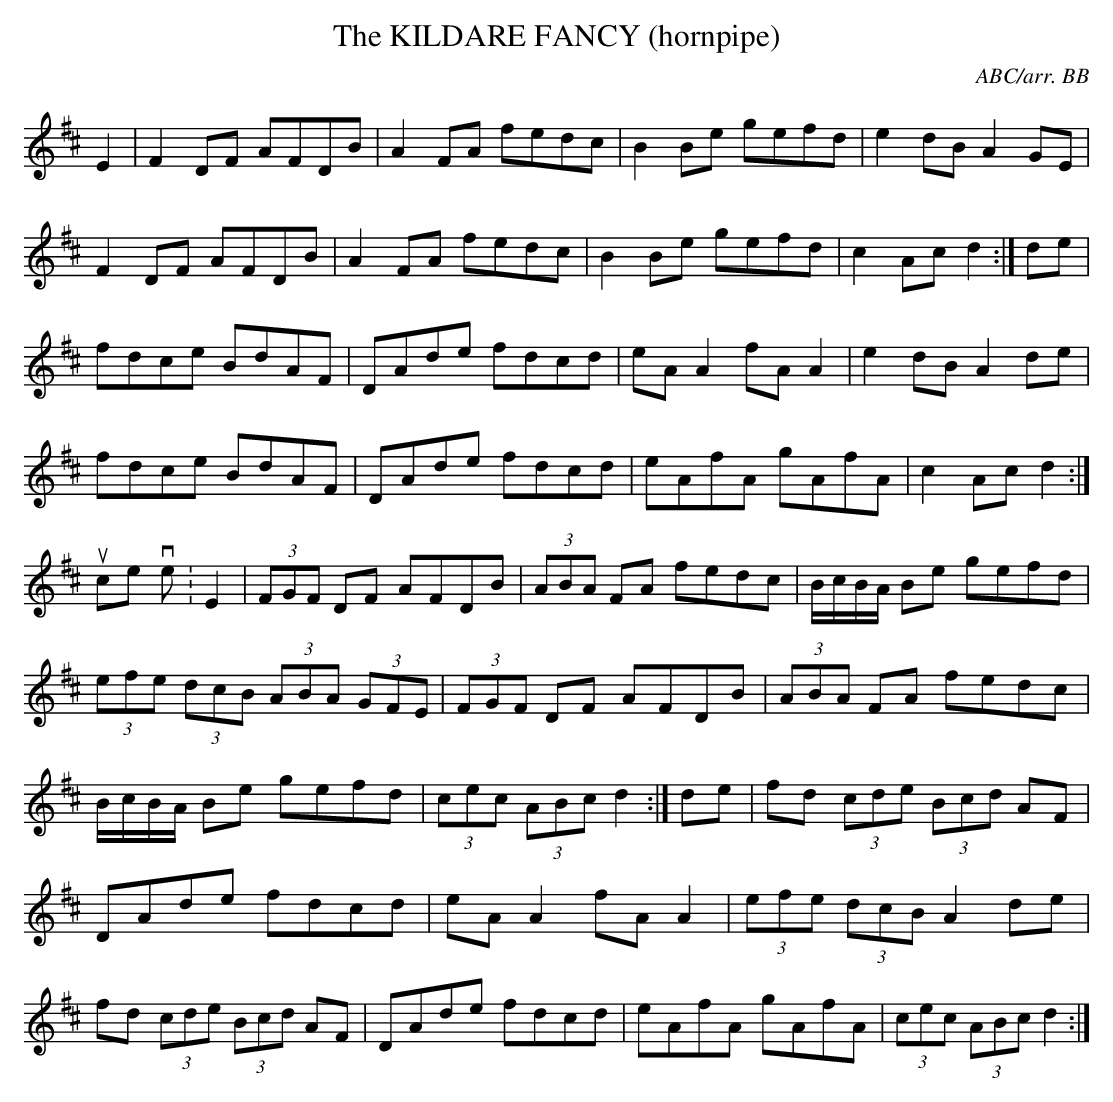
X:1
T:KILDARE FANCY (hornpipe), The\
C:ABC/arr. BB\
M:C|\
K:D\
E2|F2DF AFDB|A2FA fedc|B2Be gefd|e2dB A2GE|\
F2DF AFDB|A2FA fedc|B2Be gefd|c2Ac d2 :|\
de|fdce BdAF|DAde fdcd|eAA2 fAA2|e2dB A2de|\
fdce BdAF|DAde fdcd|eAfA gAfA|c2Ac d2 :|\
\
\
source version:\
E2|(3FGF DF AFDB|(3ABA FA fedc|B/c/B/A/ Be gefd|(3efe (3dcB (3ABA (3GFE|\
(3FGF DF AFDB|(3ABA FA fedc|B/c/B/A/ Be gefd|(3cec (3ABc d2 :|\
de|fd (3cde (3Bcd AF|DAde fdcd|eAA2 fAA2|(3efe (3dcB A2de|\
fd (3cde (3Bcd AF|DAde fdcd|eAfA gAfA|(3cec (3ABc d2 :|\
\
\
